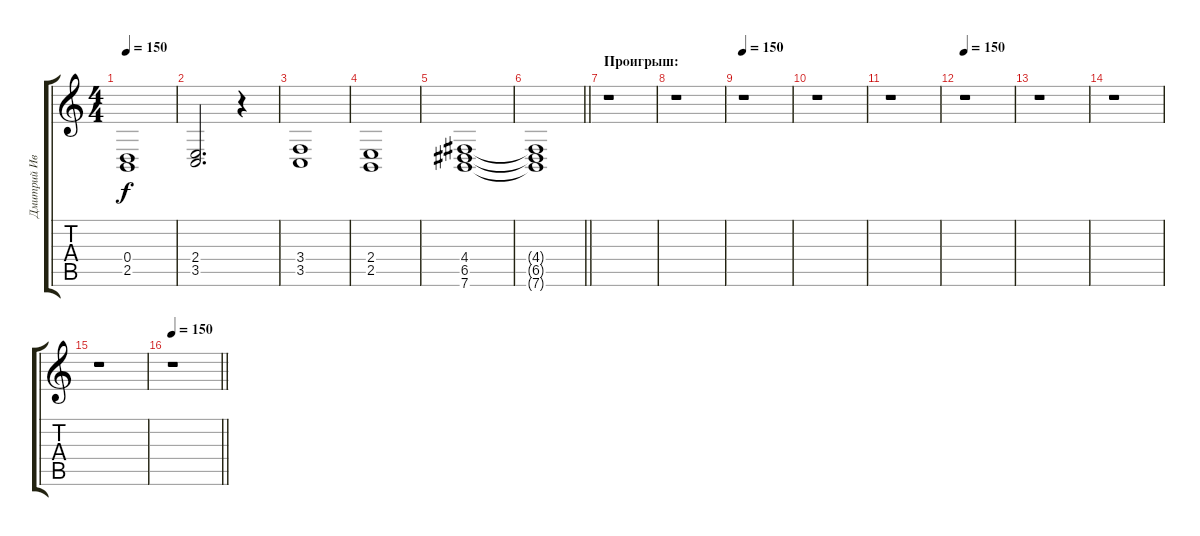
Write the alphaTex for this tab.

\track ("Дмитрий Иванов" "Дмитрий Ив") {instrument stringensemble2}
\staff {score tabs}
\tuning (E4 B3 G3 D3 A2 E2) {hide}
\ts (4 4)
\tempo 150
\clef g2
\ks c
(0.4 2.5).1{dy f} |
(2.4 3.5).2{d} r.4 |
(3.4 3.5).1 |
(2.4 2.5).1 |
(4.4 6.5 7.6).1 |
\barLineRight lightlight
(4.4{t} 6.5{t} 7.6{t}).1 |
\section ("" "Проигрыш:")
r.1 |
r.1 |
\tempo 150
r.1 |
r.1 |
r.1 |
\tempo 150
r.1 |
r.1 |
r.1 |
r.1 |
\tempo 150
\barLineRight lightlight
r.1
